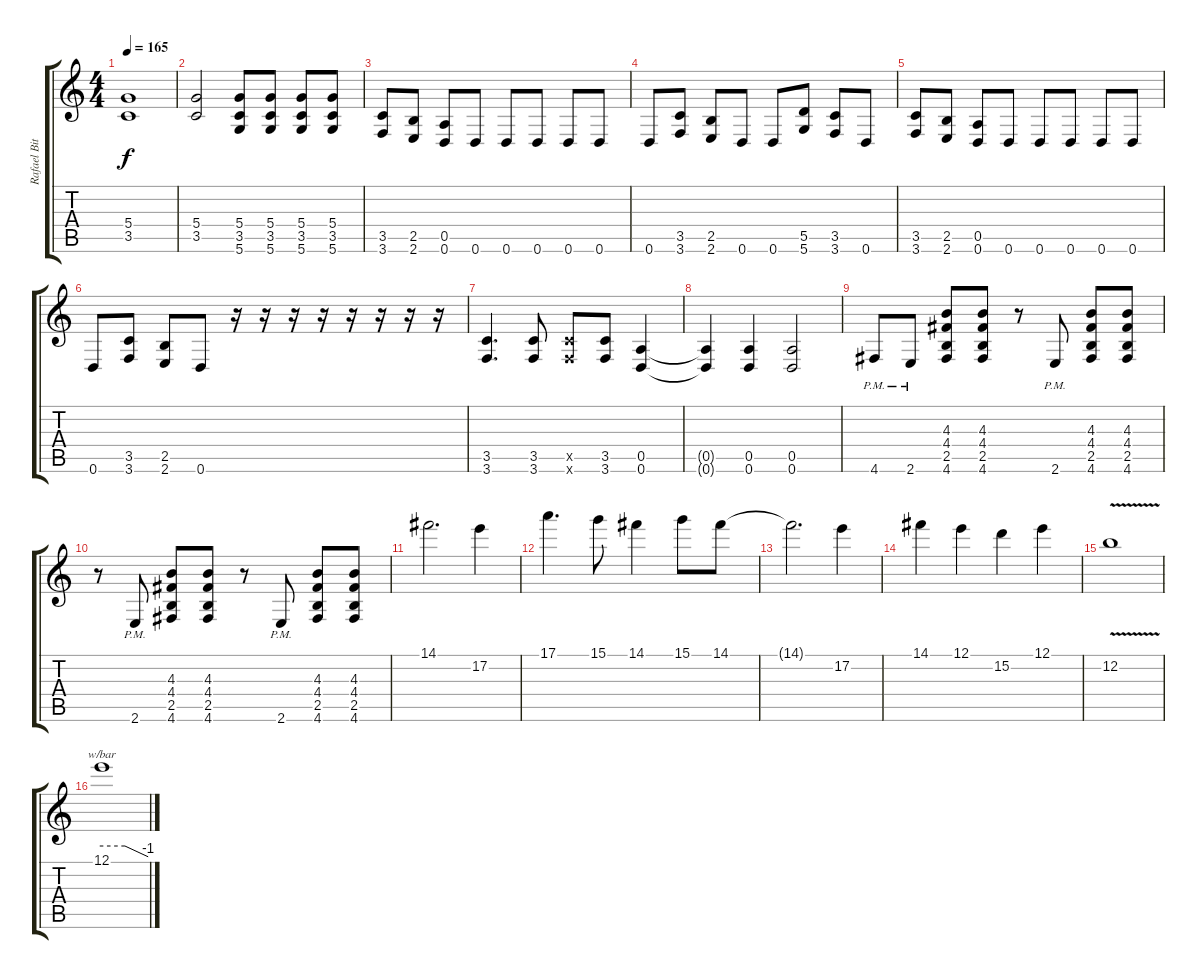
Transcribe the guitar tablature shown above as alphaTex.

\track ("Rafael Bittencourt" "Rafael Bit") {instrument distortionguitar}
\staff {score tabs}
\tuning (E4 B3 G3 D3 A2 D2) {hide}
\ts (4 4)
\tempo 165
\clef g2
\ks c
(5.4 3.5).1{dy f} |
(5.4 3.5).2 (5.4 3.5 5.6).8 (5.4 3.5 5.6).8 (5.4 3.5 5.6).8 (5.4 3.5 5.6).8 |
(3.5 3.6).8 (2.5 2.6).8 (0.5 0.6).8 0.6.8 0.6.8 0.6.8 0.6.8 0.6.8 |
0.6.8 (3.5 3.6).8 (2.5 2.6).8 0.6.8 0.6.8 (5.5 5.6).8 (3.5 3.6).8 0.6.8 |
(3.5 3.6).8 (2.5 2.6).8 (0.5 0.6).8 0.6.8 0.6.8 0.6.8 0.6.8 0.6.8 |
0.6.8 (3.5 3.6).8 (2.5 2.6).8 0.6.8 r.16 r.16 r.16 r.16 r.16 r.16 r.16 r.16 |
(3.5 3.6).4{d} (3.5 3.6).8 (3.5{x} 3.6{x}).8 (3.5 3.6).8 (0.5 0.6).4 |
(0.5{t} 0.6{t}).4 (0.5 0.6).4 (0.5 0.6).2 |
4.6{pm}.8 2.6{pm}.8 (4.3 4.4 2.5 4.6).8 (4.3 4.4 2.5 4.6).8 r.8 2.6{pm}.8 (4.3 4.4 2.5 4.6).8 (4.3 4.4 2.5 4.6).8 |
r.8 2.6{pm}.8 (4.3 4.4 2.5 4.6).8 (4.3 4.4 2.5 4.6).8 r.8 2.6{pm}.8 (4.3 4.4 2.5 4.6).8 (4.3 4.4 2.5 4.6).8 |
14.1.2{d instrument overdrivenguitar} 17.2.4 |
17.1.4{d} 15.1.8 14.1.4 15.1.8 14.1.8 |
14.1{t}.2{d} 17.2.4 |
14.1.4 12.1.4 15.2.4 12.1.4 |
12.2{v}.1 |
12.1.1{tbe (custom default 0 0 30 0 60 -4)}
